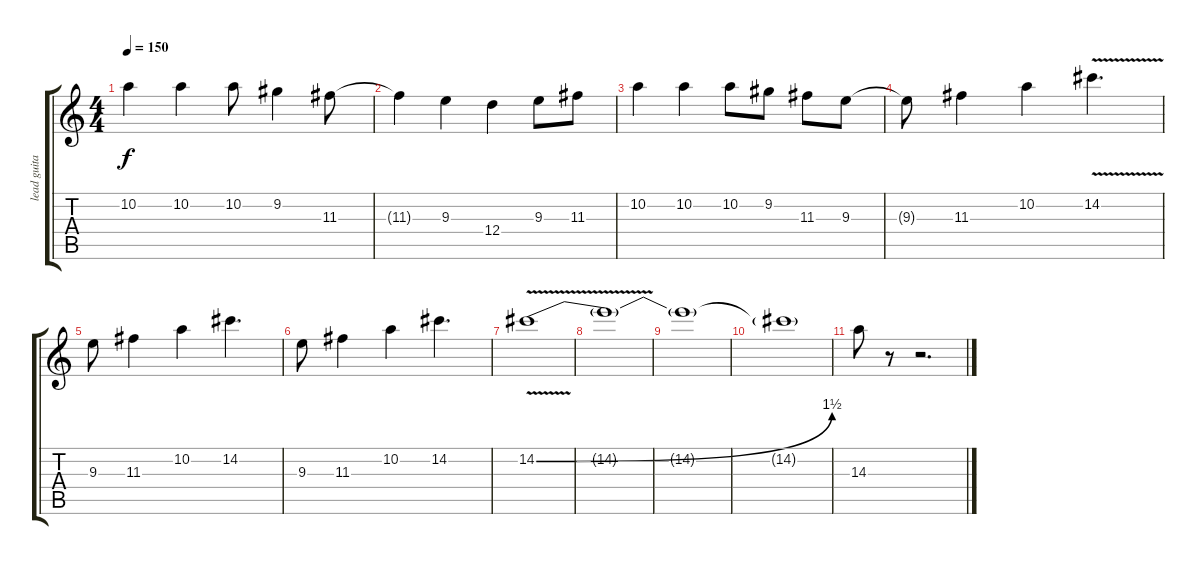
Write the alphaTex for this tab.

\track ("lead guitar" "lead guita") {instrument distortionguitar}
\staff {score tabs}
\tuning (E4 B3 G3 D3 A2 E2) {hide}
\ts (4 4)
\tempo 150
\clef g2
\ks c
10.2.4{dy f} 10.2.4 10.2.8 9.2.4 11.3.8 |
11.3{t}.4 9.3.4 12.4.4 9.3.8 11.3.8 |
10.2.4 10.2.4 10.2.8 9.2.8 11.3.8 9.3.8 |
9.3{t}.8 11.3.4 10.2.4 14.2{v}.4{d} |
9.3.8 11.3.4 10.2.4 14.2.4{d} |
9.3.8 11.3.4 10.2.4 14.2.4{d} |
14.2{be (bend 0 0 60 6) v}.1 |
14.2{t}.1 |
14.2{t}.1 |
14.2{t}.1 |
14.3.8 r.8 r.2{d}
